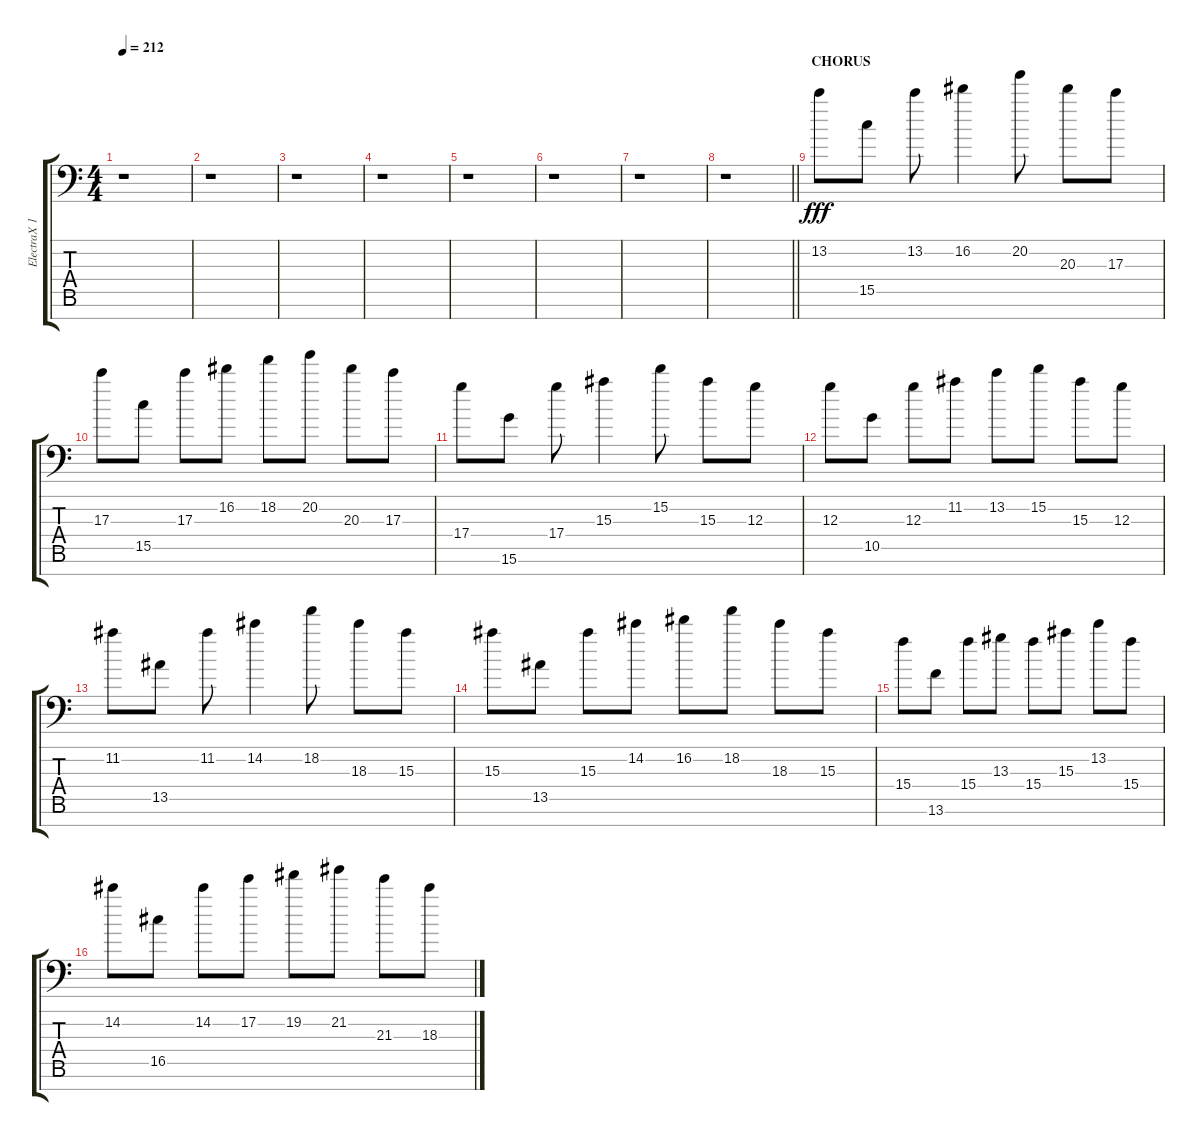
\track ("ElectraX 14" "ElectraX 1") {instrument synthbass2}
\staff {score tabs}
\tuning (Bb7 B3 G3 D3 A2 E2 C-1) {hide}
\ts (4 4)
\tempo 212
\clef f4
\ks c
r.1{dy fff} |
r.1 |
r.1 |
r.1 |
r.1 |
r.1 |
r.1 |
\barLineRight lightlight
r.1 |
\section ("" "CHORUS")
13.2.8 15.5.8 13.2.8 16.2.4 20.2.8 20.3.8 17.3.8 |
17.3.8 15.5.8 17.3.8 16.2.8 18.2.8 20.2.8 20.3.8 17.3.8 |
17.4.8 15.6.8 17.4.8 15.3.4 15.2.8 15.3.8 12.3.8 |
12.3.8 10.5.8 12.3.8 11.2.8 13.2.8 15.2.8 15.3.8 12.3.8 |
11.2.8 13.5.8 11.2.8 14.2.4 18.2.8 18.3.8 15.3.8 |
15.3.8 13.5.8 15.3.8 14.2.8 16.2.8 18.2.8 18.3.8 15.3.8 |
15.4.8 13.6.8 15.4.8 13.3.8 15.4.8 15.3.8 13.2.8 15.4.8 |
14.2.8 16.5.8 14.2.8 17.2.8 19.2.8 21.2.8 21.3.8 18.3.8
